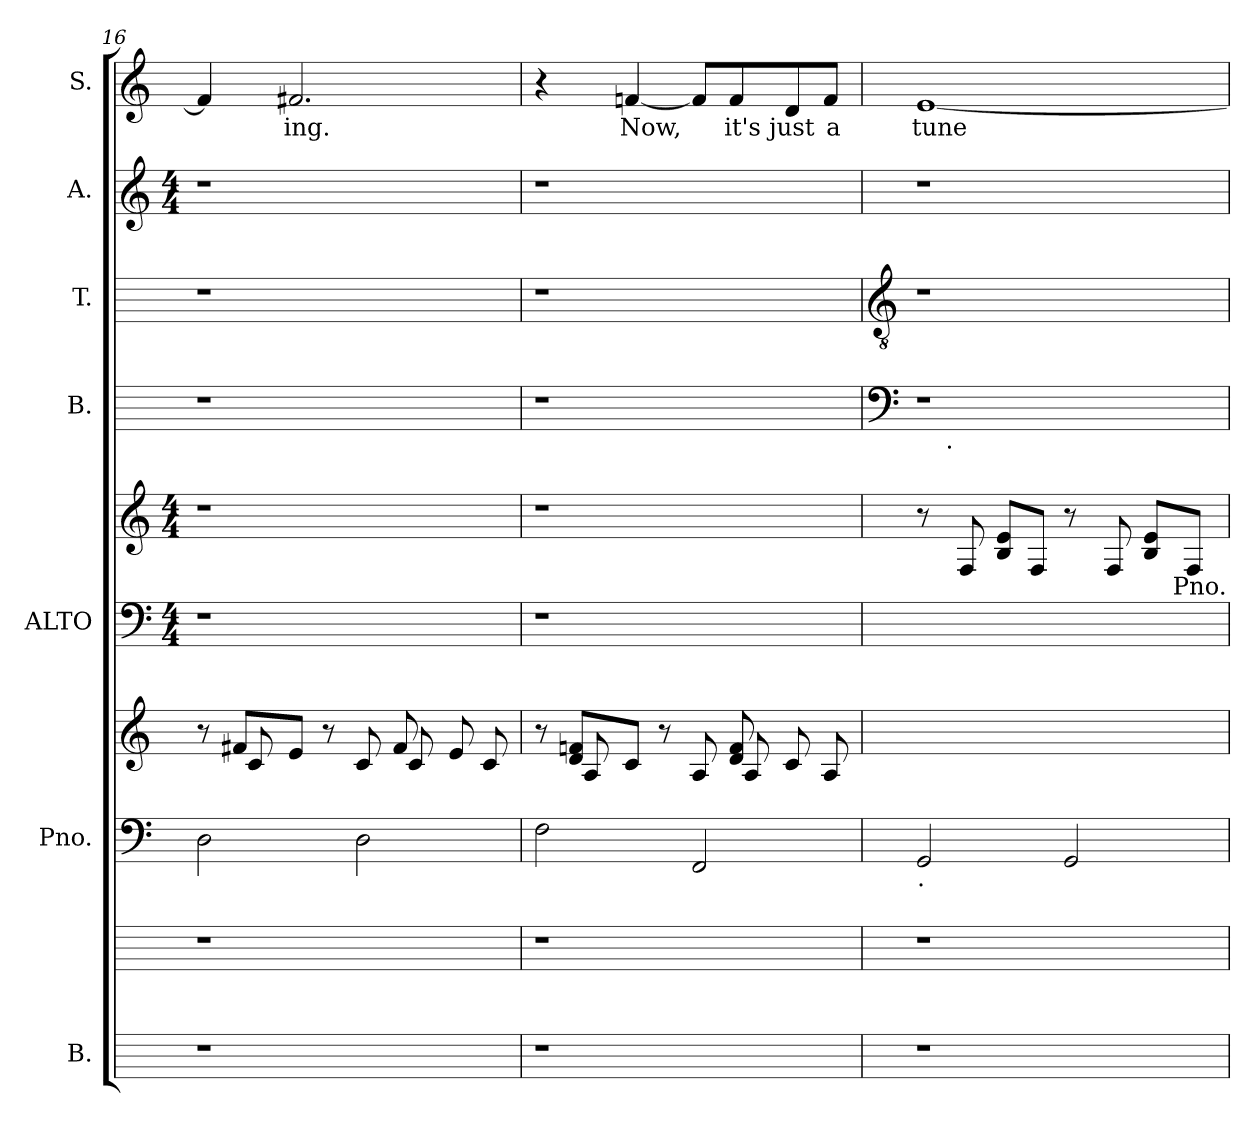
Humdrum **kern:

**kern	**kern	**kern	**kern	**kern	**kern	**kern	**kern	**kern	**kern	**text
*part7	*part7	*part6	*part6	*part5	*part5	*part4	*part3	*part2	*part1	*part1
*staff10	*staff9	*staff8	*staff7	*staff6	*staff5	*staff4	*staff3	*staff2	*staff1	*staff1
*I"B.	*	*I"Pno.	*	*I"ALTO	*	*I"B.	*I"T.	*I"A.	*I"S.	*
*	*	*	*	*	*	*I'B.	*I'T.	*I'A.	*I'S.	*
*	*	*clefF4	*clefG2	*clefF4	*clefG2	*	*	*clefG2	*clefG2	*
*	*	*	*	*M4/4	*M4/4	*	*	*M4/4	*	*
=16	=16	=16	=16	=16	=16	=16	=16	=16	=16	=16
*	*	*	*^	*	*	*	*	*	*	*
1r	1r	2D\	8r	8ryy	1r	1r	1r	1r	1r	4f#/]	.
.	.	.	8f#X/L	8c/	.	.	.	.	.	.	.
!	!	!	!	!	!	!	!	!	!	!	!LO:LY:b:cj
.	.	.	8e/J	4.ryy	.	.	.	.	.	2.f#X/	ing.
.	.	.	8r	.	.	.	.	.	.	.	.
.	.	2D\	8c/L	.	.	.	.	.	.	.	.
.	.	.	8f#/L	8c/	.	.	.	.	.	.	.
.	.	.	8e/J	4ryy	.	.	.	.	.	.	.
.	.	.	8c/L	.	.	.	.	.	.	.	.
=17	=17	=17	=17	=17	=17	=17	=17	=17	=17	=17	=17
1r	1r	2F\	8r	8ryy	1r	1r	1r	1r	1r	4r	.
.	.	.	8fn/ 8d/L	8A/	.	.	.	.	.	.	.
!	!	!	!	!	!	!	!	!	!	!	!LO:LY:b:cj
.	.	.	8c/J	4.ryy	.	.	.	.	.	[<4fn/	Now,
.	.	.	8r	.	.	.	.	.	.	.	.
.	.	2FF/	8A/L	.	.	.	.	.	.	8f/L]	.
!	!	!	!	!	!	!	!	!	!	!	!LO:LY:b:cj
.	.	.	8f/ 8d/L	8A/	.	.	.	.	.	8f/	it's
!	!	!	!	!	!	!	!	!	!	!	!LO:LY:b:cj
.	.	.	8c/J	4ryy	.	.	.	.	.	8d/	just
!	!	!	!	!	!	!	!	!	!	!	!LO:LY:b:cj
.	.	.	8A/L	.	.	.	.	.	.	8f/J	a
*	*	*	*v	*v	*	*	*	*	*	*	*
!!LO:PB:g=z
=18	=18	=18	=18	=18	=18	=18	=18	=18	=18	=18
*	*	*	*	*	*	*clefF4	*clefGv2	*	*	*
!	!	!LO:TX:b:t=.	!	!	!	!	!	!	!	!
!	!	!	!	!	!	!	!	!	!	!LO:LY:b
*	*	*	*	*	*	*^	*	*	*	*
1r	1r	2GG/	1ryy	1ryy	8r	1r	16.ryy	1r	1r	[<1e	tune
!	!	!	!	!	!	!	!LO:TX:b:t=.	!	!	!	!
.	.	.	.	.	.	.	2ryy	.	.	.	.
.	.	.	.	.	8F/	.	.	.	.	.	.
.	.	.	.	.	8e/ 8B/L	.	.	.	.	.	.
.	.	.	.	.	8F/J	.	.	.	.	.	.
.	.	2GG/	.	.	8r	.	.	.	.	.	.
.	.	.	.	.	.	.	4ryy	.	.	.	.
.	.	.	.	.	8F/	.	.	.	.	.	.
.	.	.	.	.	8e/ 8B/L	.	.	.	.	.	.
.	.	.	.	.	.	.	8ryy	.	.	.	.
.	.	.	.	.	8F/J	.	.	.	.	.	.
.	.	.	.	.	.	.	32ryy	.	.	.	.
!	!	!	!	!	!LO:TX:b:t=Pno.	!	!	!	!	!	!
*	*	*	*	*	*	*v	*v	*	*	*	*
=	=	=	=	=	=	=	=	=	=	=
*-	*-	*-	*-	*-	*-	*-	*-	*-	*-	*-
